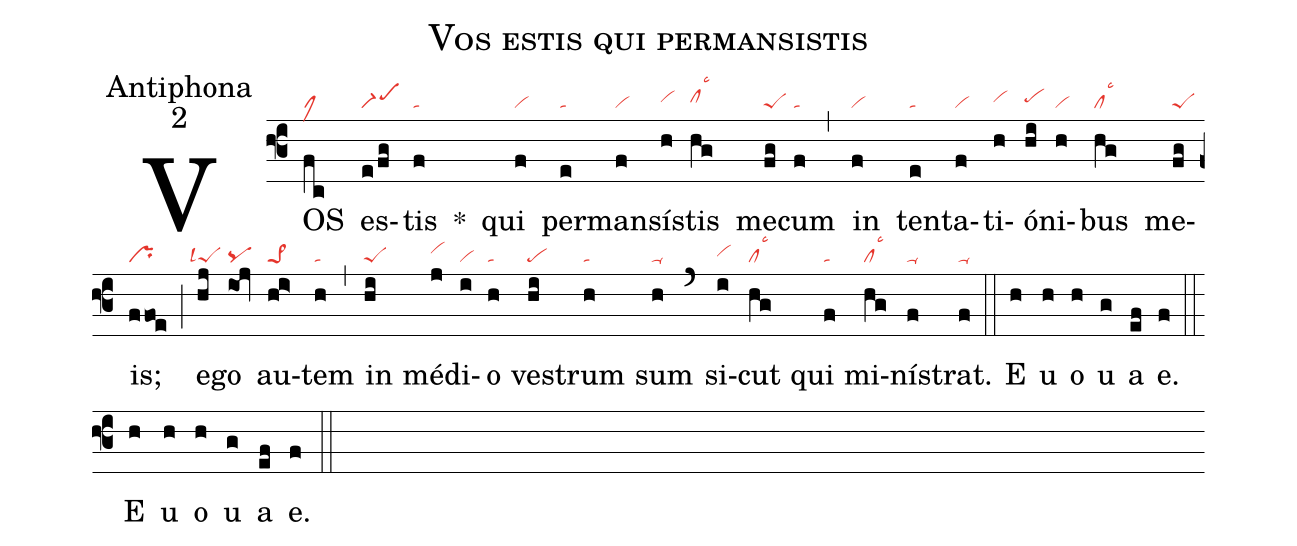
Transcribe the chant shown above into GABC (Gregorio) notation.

name:Vos estis qui permansistis;
office-part:Antiphona;
mode:2;
nabc-lines:1;
%%
(f3) VOS(fc|clM) es(e/fg|scM1)tis(f|ta) <sp>*</sp>() qui(f|vi) per(e|ta)man(f|vi)sís(h|vihh)tis(hg|clhhlsc3) me(fg|peS)cum(f|ta) (,) in(f|vi) ten(e|ta)ta(f|vi)ti(h|vihh)ó(hi|pehh)ni(h|vi)bus(hg|cllsc3) me(fg|peS)is;(ffoe|pr) (;) e(hj|``peSlsl4)go(ioj|pq) au(hi>|pe>1)tem(h|ta) (,) in(hi|peS) mé(j|vihi)di(i|vi)o(h|ta) ves(hi|pe)trum(h|ta) sum(h|ta-) (`) si(i|vihh)cut(hg|cllsc3) qui(f|ta) mi(hg|cllsc3)nís(f|ta-)trat.(f|ta-) (::) <eu>E(h) u(h) o(h) u(g) a(ef) e.(f) </eu>(::)
<eu>E(h) u(h) o(h) u(g) a(ef) e.(f) </eu>(::)
